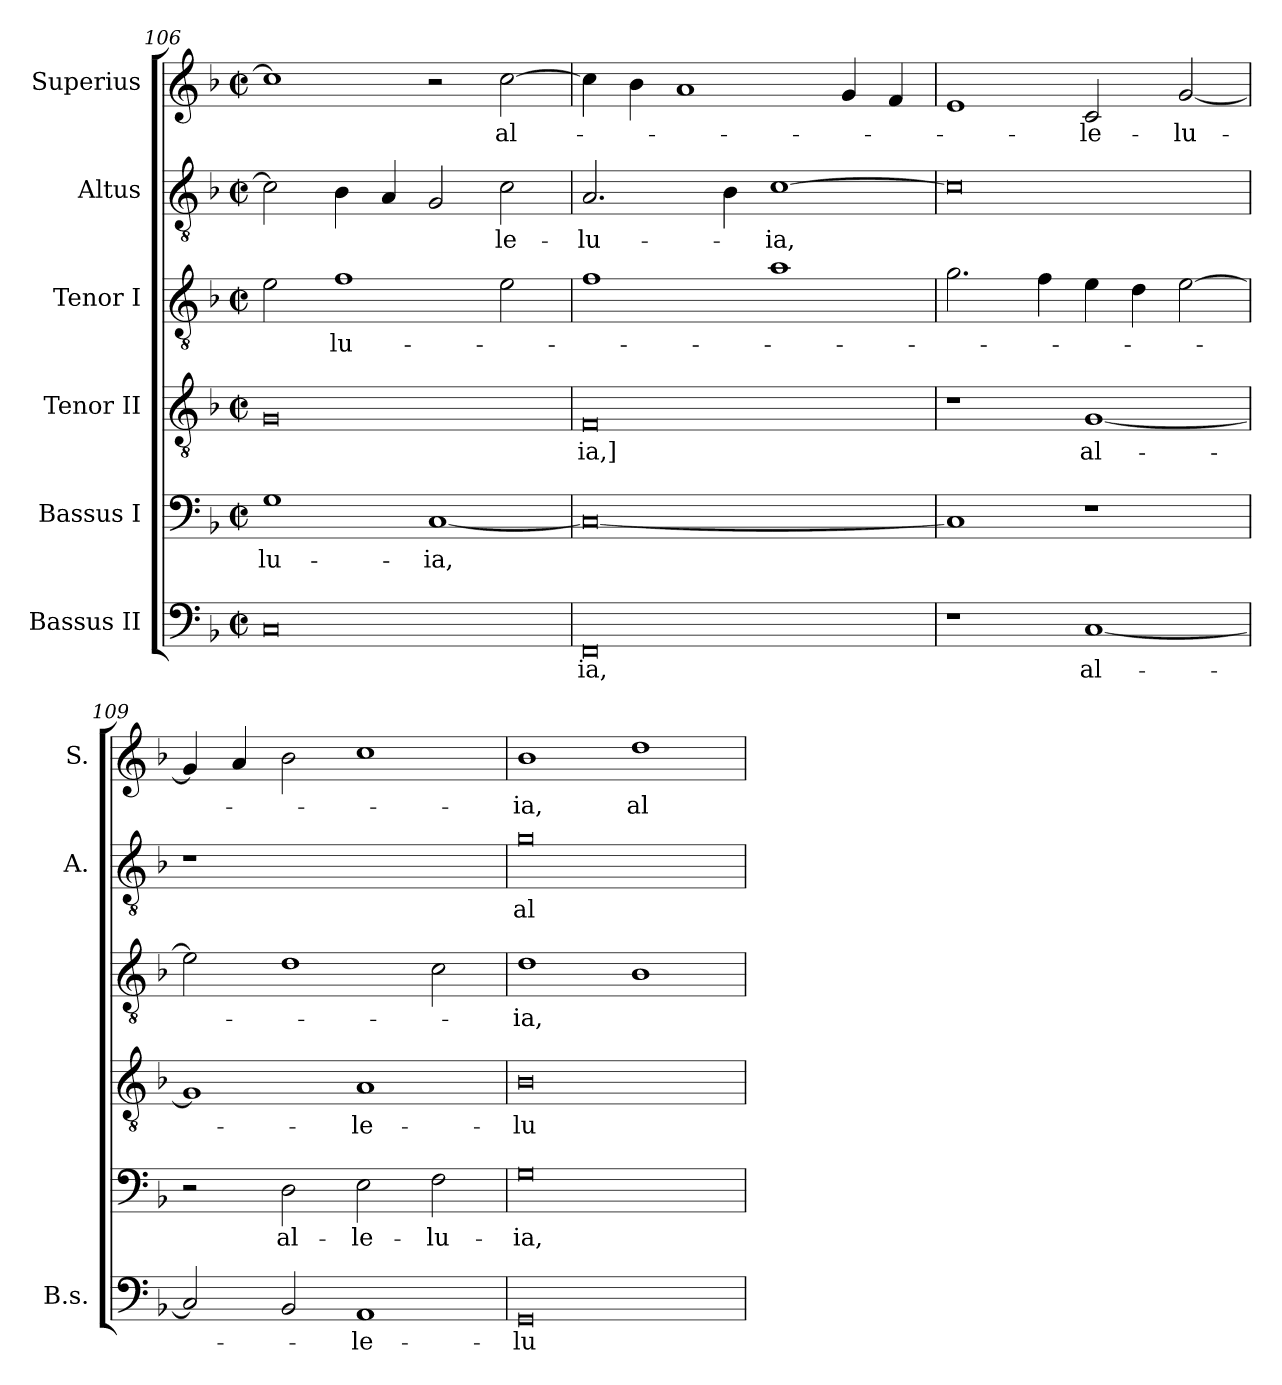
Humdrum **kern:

**kern	**text	**kern	**text	**kern	**text	**kern	**text	**kern	**text	**kern	**text
*part6	*part6	*part5	*part5	*part4	*part4	*part3	*part3	*part2	*part2	*part1	*part1
*staff6	*staff6	*staff5	*staff5	*staff4	*staff4	*staff3	*staff3	*staff2	*staff2	*staff1	*staff1
*I"Bassus II	*	*I"Bassus I	*	*I"Tenor II	*	*I"Tenor I	*	*I"Altus	*	*I"Superius	*
*I'B.s.	*	*	*	*	*	*	*	*I'A.	*	*I'S.	*
*clefF4	*	*clefF4	*	*clefGv2	*	*clefGv2	*	*clefGv2	*	*clefG2	*
*	*	*	*	*ITrd7c12	*	*ITrd7c12	*	*ITrd7c12	*	*	*
*k[b-]	*	*k[b-]	*	*k[b-]	*	*k[b-]	*	*k[b-]	*	*k[b-]	*
*F:	*	*F:	*	*F:	*	*F:	*	*F:	*	*F:	*
*M2/2	*	*M2/2	*	*M2/2	*	*M2/2	*	*M2/2	*	*M2/2	*
*met(c|)	*	*met(c|)	*	*met(c|)	*	*met(c|)	*	*met(c|)	*	*met(c|)	*
=106	=106	=106	=106	=106	=106	=106	=106	=106	=106	=106	=106
!	!	!	!LO:LY:b:color=#000000	!	!	!	!	!	!	!	!
0Ci	.	1Gi	-lu-	0GGi	.	2Ei\	.	2Ci\]	.	1cci]	.
!	!	!	!	!	!	!	!LO:LY:b:color=#000000	!	!	!	!
.	.	.	.	.	.	1Fi	-lu-	4BB-i\	.	.	.
.	.	.	.	.	.	.	.	4AAi/	.	.	.
!	!	!	!LO:LY:b:color=#000000	!	!	!	!	!	!	!	!
.	.	[<1Ci	-ia,	.	.	.	.	2GGi/	.	2r	.
!	!	!	!	!	!	!	!	!	!LO:LY:b:color=#000000	!	!
!	!	!	!	!	!	!	!	!	!	!	!LO:LY:b:color=#000000
.	.	.	.	.	.	2Ei\	.	2Ci\	-le-	[>2cci\	al-
=107	=107	=107	=107	=107	=107	=107	=107	=107	=107	=107	=107
!	!LO:LY:b:color=#000000	!	!	!	!	!	!	!	!	!	!
!	!	!	!	!	!LO:LY:b:color=#000000	!	!	!	!	!	!
!	!	!	!	!	!	!	!	!	!LO:LY:b:color=#000000	!	!
0FFi	-ia,	0Ci_<	.	0FFi	-ia,]	1Fi	.	2.AAi/	-lu-	4cci\]	.
.	.	.	.	.	.	.	.	.	.	4b-i\	.
.	.	.	.	.	.	.	.	.	.	1ai	.
.	.	.	.	.	.	.	.	4BB-i\	.	.	.
!	!	!	!	!	!	!	!	!	!LO:LY:b:color=#000000	!	!
.	.	.	.	.	.	1Ai	.	[>1Ci	-ia,	.	.
.	.	.	.	.	.	.	.	.	.	4gi/	.
.	.	.	.	.	.	.	.	.	.	4fi/	.
=108	=108	=108	=108	=108	=108	=108	=108	=108	=108	=108	=108
1r	.	1Ci]	.	1r	.	2.Gi\	.	0Ci]	.	1ei	.
.	.	.	.	.	.	4Fi\	.	.	.	.	.
!	!LO:LY:b:color=#000000	!	!	!	!	!	!	!	!	!	!
!	!	!	!	!	!LO:LY:b:color=#000000	!	!	!	!	!	!
!	!	!	!	!	!	!	!	!	!	!	!LO:LY:b:color=#000000
[<1Ci	al-	1r	.	[<1GGi	al-	4Ei\	.	.	.	2ci/	-le-
.	.	.	.	.	.	4Di\	.	.	.	.	.
!	!	!	!	!	!	!	!	!	!	!	!LO:LY:b:color=#000000
.	.	.	.	.	.	[>2Ei\	.	.	.	[<2gi/	-lu-
!!LO:PB:g=z
=109	=109	=109	=109	=109	=109	=109	=109	=109	=109	=109	=109
!	!	!	!	!	!	!	!	!LO:N:vis=1	!	!	!
2Ci/]	.	2r	.	1GGi]	.	2Ei\]	.	1r	.	4gi/]	.
.	.	.	.	.	.	.	.	.	.	4ai/	.
!	!	!	!LO:LY:b:color=#000000	!	!	!	!	!	!	!	!
2BB-i/	.	2Di\	al-	.	.	1Di	.	.	.	2b-i\	.
!	!LO:LY:b:color=#000000	!	!	!	!	!	!	!	!	!	!
!	!	!	!LO:LY:b:color=#000000	!	!	!	!	!	!	!	!
!	!	!	!	!	!LO:LY:b:color=#000000	!	!	!	!	!	!
1AAi	-le-	2Ei\	-le-	1AAi	-le-	.	.	1ryy	.	1cci	.
!	!	!	!LO:LY:b:color=#000000	!	!	!	!	!	!	!	!
.	.	2Fi\	-lu-	.	.	2Ci\	.	.	.	.	.
=110	=110	=110	=110	=110	=110	=110	=110	=110	=110	=110	=110
!	!LO:LY:b:color=#000000	!	!	!	!	!	!	!	!	!	!
!	!	!	!LO:LY:b:color=#000000	!	!	!	!	!	!	!	!
!	!	!	!	!	!LO:LY:b:color=#000000	!	!	!	!	!	!
!	!	!	!	!	!	!	!LO:LY:b:color=#000000	!	!	!	!
!	!	!	!	!	!	!	!	!	!LO:LY:b:color=#000000	!	!
!	!	!	!	!	!	!	!	!	!	!	!LO:LY:b:color=#000000
0GGi	-lu-	0Gi	-ia,	0BB-i	-lu-	1Di	-ia,	0Gi	al-	1b-i	-ia,
!	!	!	!	!	!	!	!	!	!	!	!LO:LY:b:color=#000000
.	.	.	.	.	.	1BB-i	.	.	.	1ddi	al-
=	=	=	=	=	=	=	=	=	=	=	=
*-	*-	*-	*-	*-	*-	*-	*-	*-	*-	*-	*-
